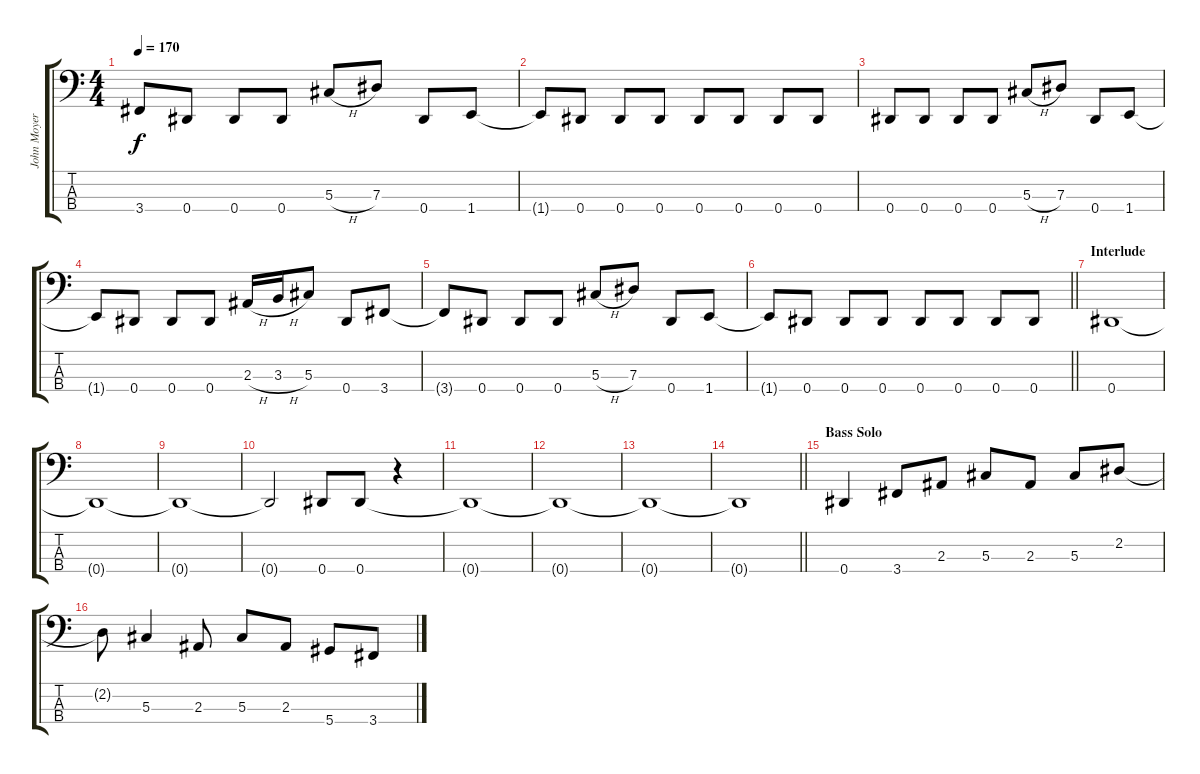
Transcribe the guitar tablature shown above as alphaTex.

\track ("John Moyer" "John Moyer") {instrument electricbasspick}
\staff {score tabs}
\tuning (Gb2 Db2 Ab1 Eb1) {hide}
\ts (4 4)
\tempo 170
\clef f4
\ks c
3.4{t}.8{dy f} 0.4.8 0.4.8 0.4.8 5.3{h}.8 7.3.8 0.4.8 1.4.8 |
1.4{t}.8 0.4.8 0.4.8 0.4.8 0.4.8 0.4.8 0.4.8 0.4.8 |
0.4.8 0.4.8 0.4.8 0.4.8 5.3{h}.8 7.3.8 0.4.8 1.4.8 |
1.4{t}.8 0.4.8 0.4.8 0.4.8 2.3{h}.16 3.3{h}.16 5.3.8 0.4.8 3.4.8 |
3.4{t}.8 0.4.8 0.4.8 0.4.8 5.3{h}.8 7.3.8 0.4.8 1.4.8 |
\barLineRight lightlight
1.4{t}.8 0.4.8 0.4.8 0.4.8 0.4.8 0.4.8 0.4.8 0.4.8 |
\section ("" "Interlude")
0.4.1 |
0.4{t}.1 |
0.4{t}.1 |
0.4{t}.2 0.4.8 0.4.8 r.4 |
0.4{t}.1 |
0.4{t}.1 |
0.4{t}.1 |
\barLineRight lightlight
0.4{t}.1 |
\section ("" "Bass Solo")
0.4.4 3.4.8 2.3.8 5.3.8 2.3.8 5.3.8 2.2.8 |
2.2{t}.8 5.3.4 2.3.8 5.3.8 2.3.8 5.4.8 3.4.8
